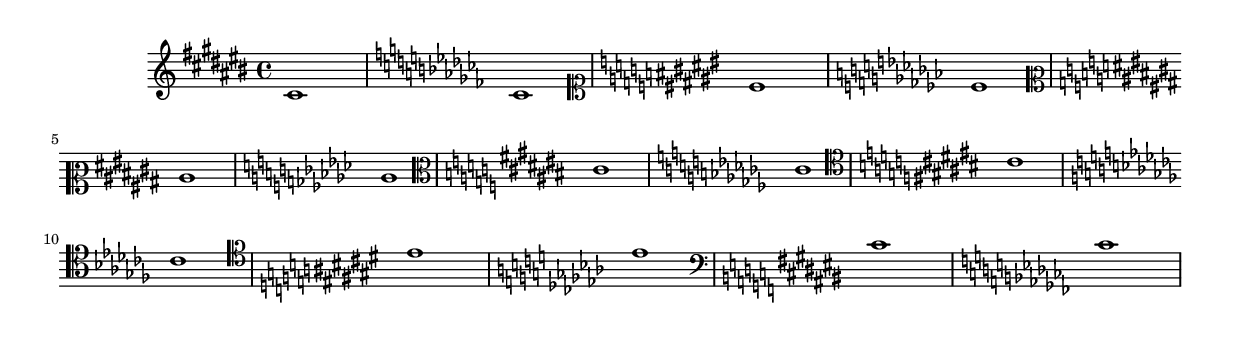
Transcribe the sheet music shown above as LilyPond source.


\version "2.3.16"
\header { texidoc = "Each clef have own accidental placing rules. " }

#(set-global-staff-size 16)

\score { 
  \relative cis' {

% \clef french % same as octaviated bass
\clef violin
\key cis \major cis1  \key ces \major ces
\clef soprano
\key cis \major cis \key ces \major ces
\clef mezzosoprano
\key cis \major cis \key ces \major ces
\clef alto
\key cis \major cis \key ces \major ces
\clef tenor
\key cis \major cis \key ces \major ces
\clef baritone
\key cis \major cis \key ces \major ces
\clef bass
\key cis \major cis \key ces \major  ces
}

}

